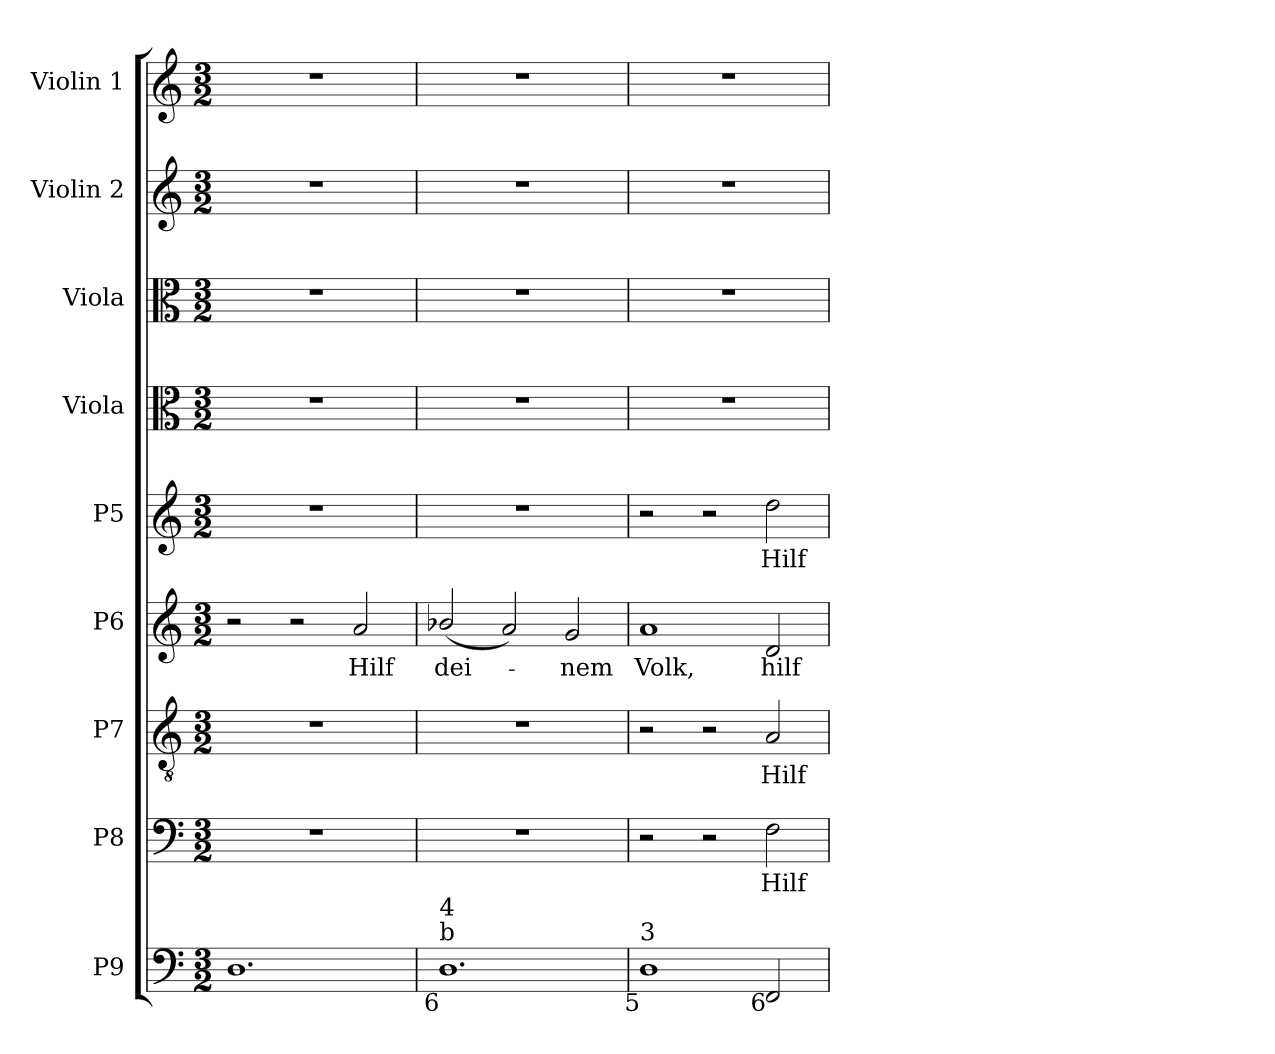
**kern	**kern	**text	**kern	**text	**kern	**text	**kern	**text	**kern	**kern	**kern	**kern
*part9	*part8	*part8	*part7	*part7	*part6	*part6	*part5	*part5	*part4	*part3	*part2	*part1
*staff9	*staff8	*staff8	*staff7	*staff7	*staff6	*staff6	*staff5	*staff5	*staff4	*staff3	*staff2	*staff1
*I"P9	*I"P8	*	*I"P7	*	*I"P6	*	*I"P5	*	*I"Viola	*I"Viola	*I"Violin 2	*I"Violin 1
*	*	*	*	*	*	*	*	*	*I'Vla.	*I'Vla.	*I'Vln. 2	*I'Vln. 1
!!LO:PB:g=z
*clefF4	*clefF4	*	*clefGv2	*	*clefG2	*	*clefG2	*	*clefC3	*clefC3	*clefG2	*clefG2
*	*	*	*ITrd7c12	*	*	*	*	*	*	*	*	*
*k[]	*k[]	*	*k[]	*	*k[]	*	*k[]	*	*k[]	*k[]	*k[]	*k[]
*C:	*C:	*	*C:	*	*C:	*	*C:	*	*C:	*C:	*C:	*C:
*M3/2	*M3/2	*	*M3/2	*	*M3/2	*	*M3/2	*	*M3/2	*M3/2	*M3/2	*M3/2
=1	=1	=1	=1	=1	=1	=1	=1	=1	=1	=1	=1	=1
!	!LO:N:vis=1	!	!LO:N:vis=1	!	!	!	!LO:N:vis=1	!	!LO:N:vis=1	!LO:N:vis=1	!LO:N:vis=1	!LO:N:vis=1
1.Di	1.r	.	1.r	.	2r	.	1.r	.	1.r	1.r	1.r	1.r
.	.	.	.	.	2r	.	.	.	.	.	.	.
!	!	!	!	!	!	!LO:LY:b:color=#000000	!	!	!	!	!	!
.	.	.	.	.	2ai/	Hilf	.	.	.	.	.	.
=2	=2	=2	=2	=2	=2	=2	=2	=2	=2	=2	=2	=2
!	!LO:N:vis=1	!	!LO:N:vis=1	!	!	!	!	!	!	!	!	!
!LO:TX:b:rj:t=6	!	!	!	!	!	!	!	!	!	!	!	!
!LO:TX:t=b	!	!	!	!	!	!	!	!	!	!	!	!
!LO:TX:t=4	!	!	!	!	!	!	!	!	!	!	!	!
!	!	!	!	!	!	!LO:LY:b:color=#000000	!LO:N:vis=1	!	!LO:N:vis=1	!LO:N:vis=1	!LO:N:vis=1	!LO:N:vis=1
1.Di	1.r	.	1.r	.	(2b-Xi/	dei-	1.r	.	1.r	1.r	1.r	1.r
.	.	.	.	.	2ai/)	.	.	.	.	.	.	.
!	!	!	!	!	!	!LO:LY:b:color=#000000	!	!	!	!	!	!
.	.	.	.	.	2gi/	-nem	.	.	.	.	.	.
=3	=3	=3	=3	=3	=3	=3	=3	=3	=3	=3	=3	=3
!LO:TX:b:rj:t=5	!	!	!	!	!	!	!	!	!	!	!	!
!LO:TX:t=3	!	!	!	!	!	!	!	!	!	!	!	!
!	!	!	!	!	!	!LO:LY:b:color=#000000	!	!	!LO:N:vis=1	!LO:N:vis=1	!LO:N:vis=1	!LO:N:vis=1
1Di	2r	.	2r	.	1ai	Volk,	2r	.	1.r	1.r	1.r	1.r
.	2r	.	2r	.	.	.	2r	.	.	.	.	.
!	!	!LO:LY:b:color=#000000	!	!	!	!	!	!	!	!	!	!
!	!	!	!	!LO:LY:b:color=#000000	!	!	!	!	!	!	!	!
!	!	!	!	!	!	!LO:LY:b:color=#000000	!	!	!	!	!	!
!LO:TX:b:rj:t=6	!	!	!	!	!	!	!	!	!	!	!	!
!	!	!	!	!	!	!	!	!LO:LY:b:color=#000000	!	!	!	!
2FFi/	2Fi\	Hilf	2AAi/	Hilf	2di/	hilf	2ddi\	Hilf	.	.	.	.
=	=	=	=	=	=	=	=	=	=	=	=	=
*-	*-	*-	*-	*-	*-	*-	*-	*-	*-	*-	*-	*-
